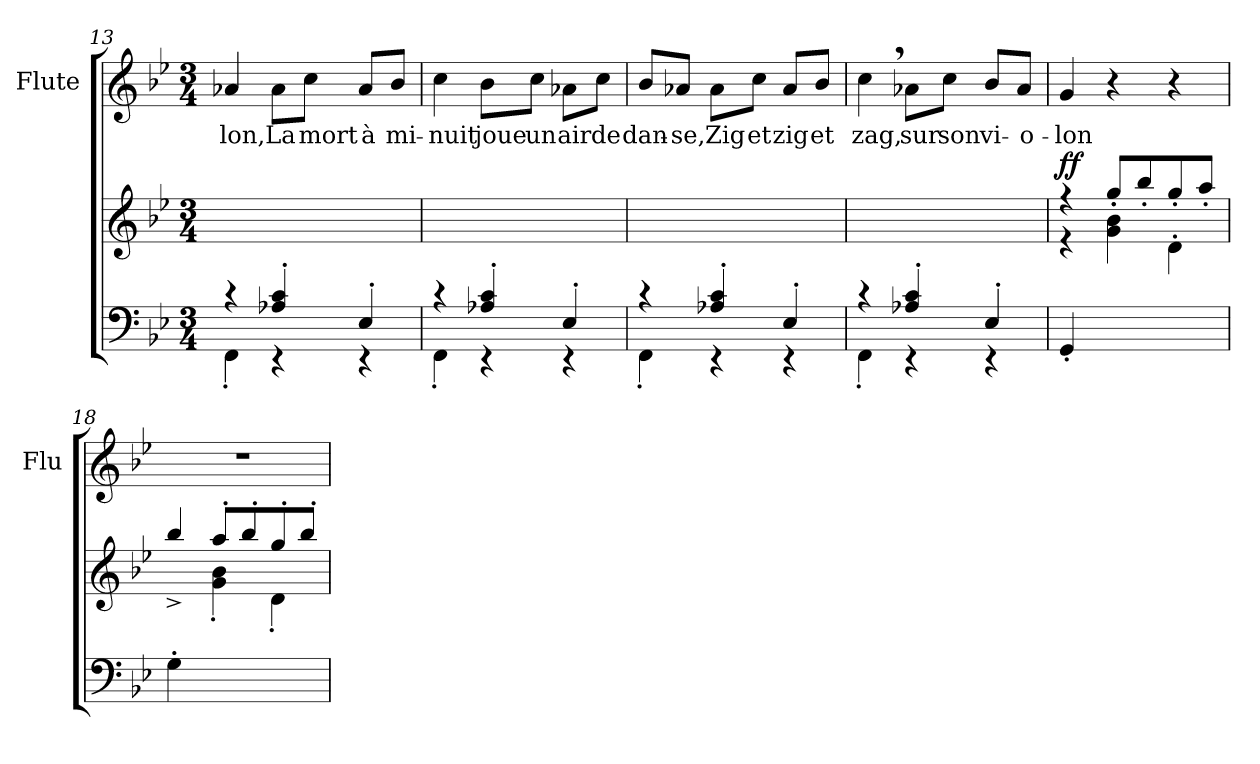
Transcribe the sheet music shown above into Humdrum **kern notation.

**kern	**kern	**dynam	**kern	**text
*part3	*part2	*part2	*part1	*part1
*staff3	*staff2	*staff2	*staff1	*staff1
*	*	*	*I"Flute	*
*	*	*	*I'Flu	*
!!LO:LB:g=z
*clefF4	*clefG2	*	*clefG2	*
*k[b-e-]	*k[b-e-]	*	*k[b-e-]	*
*B-:	*B-:	*	*B-:	*
*M3/4	*M3/4	*	*M3/4	*
=13	=13	=13	=13	=13
*^	*	*	*	*
!	!	!	!	!	!LO:LY:b
4rc	4FF'>\	2.ryy	.	4a-X/	-lon,
!	!	!	!	!	!LO:LY:b
4A-X/'> 4c/'>	4rEE	.	.	8a-\L	La
!	!	!	!	!	!LO:LY:b
.	.	.	.	8cc\J	mort
!	!	!	!	!	!LO:LY:b
4E-'>/	4rEE	.	.	8a-/L	à
!	!	!	!	!	!LO:LY:b
.	.	.	.	8b-/J	mi-
=14	=14	=14	=14	=14	=14
!	!	!	!	!	!LO:LY:b
4rc	4FF'>\	2.ryy	.	4cc\	-nuit
!	!	!	!	!	!LO:LY:b
4A-X/'> 4c/'>	4rEE	.	.	8b-\L	joue
!	!	!	!	!	!LO:LY:b
.	.	.	.	8cc\J	un
!	!	!	!	!	!LO:LY:b
4E-'>/	4rEE	.	.	8a-X\L	air
!	!	!	!	!	!LO:LY:b
.	.	.	.	8cc\J	de
=15	=15	=15	=15	=15	=15
!	!	!	!	!	!LO:LY:b
4rc	4FF'>\	2.ryy	.	8b-/L	dan-
!	!	!	!	!	!LO:LY:b
.	.	.	.	8a-X/J	-se,
!	!	!	!	!	!LO:LY:b
4A-X/'> 4c/'>	4rEE	.	.	8a-\L	Zig
!	!	!	!	!	!LO:LY:b
.	.	.	.	8cc\J	et
!	!	!	!	!	!LO:LY:b
4E-'>/	4rEE	.	.	8a-/L	zig
!	!	!	!	!	!LO:LY:b
.	.	.	.	8b-/J	et
=16	=16	=16	=16	=16	=16
!	!	!	!	!	!LO:LY:b
4rc	4FF'>\	2.ryy	.	4cc,>\	zag,
!	!	!	!	!	!LO:LY:b
4A-X/'> 4c/'>	4rEE	.	.	8a-X\L	sur
!	!	!	!	!	!LO:LY:b
.	.	.	.	8cc\J	son
!	!	!	!	!	!LO:LY:b
4E-'>/	4rEE	.	.	8b-/L	vi-
!	!	!	!	!	!LO:LY:b
.	.	.	.	8a-/J	-o-
*v	*v	*	*	*	*
!!LO:LB:g=z
=17	=17	=17	=17	=17
*	*^	*	*	*
!	!	!	!LO:DY:a	!	!LO:LY:b
4GG'</	4r	4r	ff	4g/	-lon
2ryy	4g\'< 4b-\'<	8gg'>/L	.	4r	.
.	.	8bb-'>/	.	.	.
.	4d'<\	8gg'>/	.	4r	.
.	.	8aa'>/J	.	.	.
=18	=18	=18	=18	=18	=18
4G'>\	4bb-^>/	4ryy	.	2.r	.
2ryy	8aa'>/L	4g\'< 4b-\'<	.	.	.
.	8bb-'>/	.	.	.	.
.	8gg'>/	4d'<\	.	.	.
.	8bb-'>/J	.	.	.	.
*	*v	*v	*	*	*
=	=	=	=	=
*-	*-	*-	*-	*-
